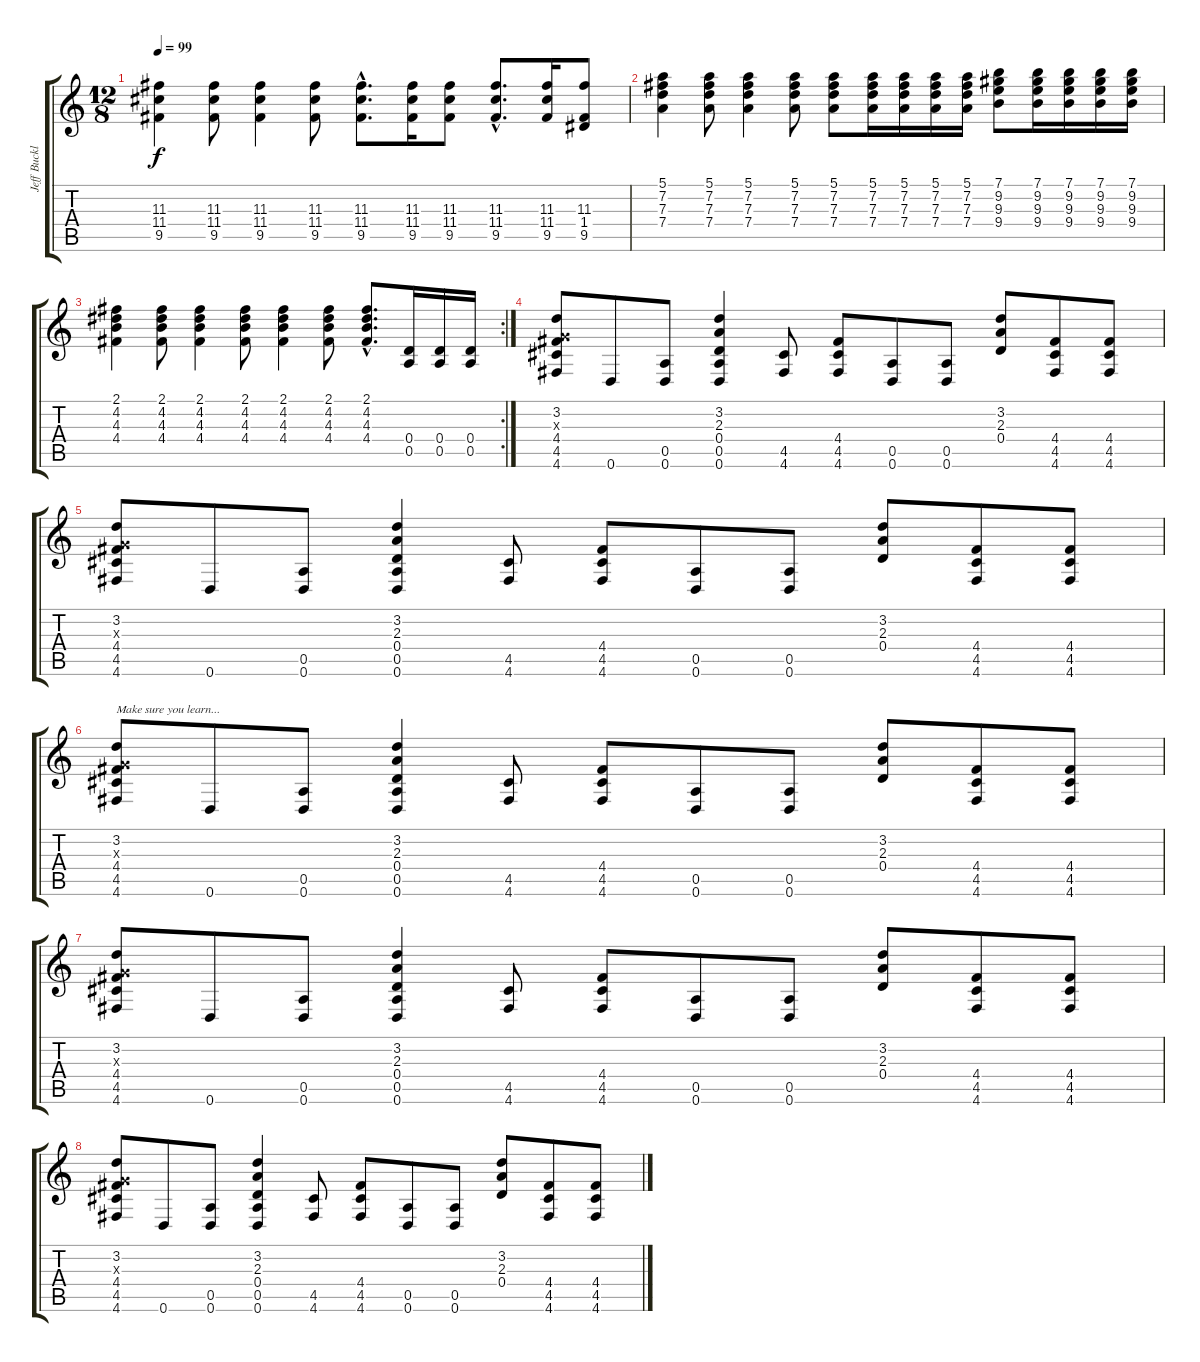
\track ("Jeff Buckley" "Jeff Buckl") {instrument overdrivenguitar}
\staff {score tabs}
\tuning (E4 B3 G3 D3 A2 D2) {hide}
\ts (12 8)
\tempo 99
\clef g2
\ks c
(11.3 11.4 9.5).4{dy f} (11.3 11.4 9.5).8 (11.3 11.4 9.5).4 (11.3 11.4 9.5).8 (11.3{hac} 11.4{hac} 9.5{hac}).8{d} (11.3 11.4 9.5).16 (11.3 11.4 9.5).8 (11.3{hac} 11.4{hac} 9.5{hac}).8{d} (11.3 11.4 9.5).16 (11.3 1.4 9.5).8 |
(5.1 7.2 7.3 7.4).4 (5.1 7.2 7.3 7.4).8 (5.1 7.2 7.3 7.4).4 (5.1 7.2 7.3 7.4).8 (5.1 7.2 7.3 7.4).8 (5.1 7.2 7.3 7.4).16 (5.1 7.2 7.3 7.4).16 (5.1 7.2 7.3 7.4).16 (5.1 7.2 7.3 7.4).16 (7.1 9.2 9.3 9.4).8 (7.1 9.2 9.3 9.4).16 (7.1 9.2 9.3 9.4).16 (7.1 9.2 9.3 9.4).16 (7.1 9.2 9.3 9.4).16 |
\rc 2
(2.1 4.2 4.3 4.4).4 (2.1 4.2 4.3 4.4).8 (2.1 4.2 4.3 4.4).4 (2.1 4.2 4.3 4.4).8 (2.1 4.2 4.3 4.4).4 (2.1 4.2 4.3 4.4).8 (2.1{hac} 4.2{hac} 4.3{hac} 4.4{hac}).8{d} (0.4 0.5).16 (0.4 0.5).16 (0.4 0.5).16 |
(3.2 0.3{x} 4.4 4.5 4.6).8 0.6.8 (0.5 0.6).8 (3.2 2.3 0.4 0.5 0.6).4 (4.5 4.6).8 (4.4 4.5 4.6).8 (0.5 0.6).8 (0.5 0.6).8 (3.2 2.3 0.4).8 (4.4 4.5 4.6).8 (4.4 4.5 4.6).8 |
(3.2 0.3{x} 4.4 4.5 4.6).8 0.6.8 (0.5 0.6).8 (3.2 2.3 0.4 0.5 0.6).4 (4.5 4.6).8 (4.4 4.5 4.6).8 (0.5 0.6).8 (0.5 0.6).8 (3.2 2.3 0.4).8 (4.4 4.5 4.6).8 (4.4 4.5 4.6).8 |
(3.2 0.3{x} 4.4 4.5 4.6).8{txt "Make sure you learn..."} 0.6.8 (0.5 0.6).8 (3.2 2.3 0.4 0.5 0.6).4 (4.5 4.6).8 (4.4 4.5 4.6).8 (0.5 0.6).8 (0.5 0.6).8 (3.2 2.3 0.4).8 (4.4 4.5 4.6).8 (4.4 4.5 4.6).8 |
(3.2 0.3{x} 4.4 4.5 4.6).8 0.6.8 (0.5 0.6).8 (3.2 2.3 0.4 0.5 0.6).4 (4.5 4.6).8 (4.4 4.5 4.6).8 (0.5 0.6).8 (0.5 0.6).8 (3.2 2.3 0.4).8 (4.4 4.5 4.6).8 (4.4 4.5 4.6).8 |
(3.2 0.3{x} 4.4 4.5 4.6).8 0.6.8 (0.5 0.6).8 (3.2 2.3 0.4 0.5 0.6).4 (4.5 4.6).8 (4.4 4.5 4.6).8 (0.5 0.6).8 (0.5 0.6).8 (3.2 2.3 0.4).8 (4.4 4.5 4.6).8 (4.4 4.5 4.6).8
